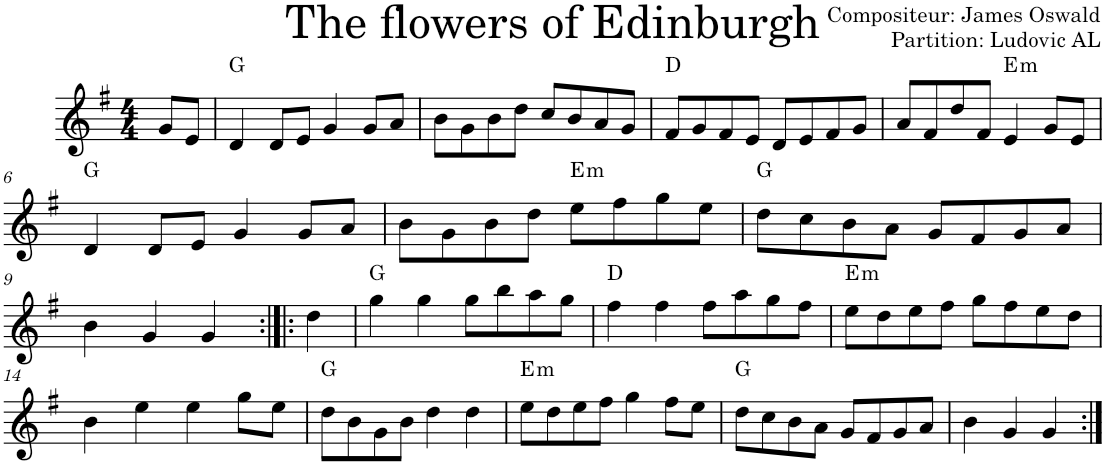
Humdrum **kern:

**kern	**harte
*part1	*part1
*staff1	*
*I"Violon	*
*I'Vln.	*
*clefG2	*
*k[f#]	*
*M4/4	*
=1	=1
8g/L	.
8e/J	.
=2	=2
4d/	G:maj
8d/L	.
8e/J	.
4g/	.
8g/L	.
8a/J	.
=3	=3
8b\L	.
8g\	.
8b\	.
8dd\J	.
8cc/L	.
8b/	.
8a/	.
8g/J	.
=4	=4
8f#/L	D:maj
8g/	.
8f#/	.
8e/J	.
8d/L	.
8e/	.
8f#/	.
8g/J	.
=5	=5
8a/L	.
8f#/	.
8dd/	.
8f#/J	.
!	!LO:H:kt=m
4e/	E:min
8g/L	.
8e/J	.
!!LO:LB:g=z
=6	=6
4d/	G:maj
8d/L	.
8e/J	.
4g/	.
8g/L	.
8a/J	.
=7	=7
8b\L	.
8g\	.
8b\	.
8dd\J	.
!	!LO:H:kt=m
8ee\L	E:min
8ff#\	.
8gg\	.
8ee\J	.
=8	=8
8dd\L	G:maj
8cc\	.
8b\	.
8a\J	.
8g/L	.
8f#/	.
8g/	.
8a/J	.
!!LO:LB:g=z
=9	=9
4b\	.
4g/	.
4g/	.
=10:|!|:	=10:|!|:
4dd\	.
=11	=11
4gg\	G:maj
4gg\	.
8gg\L	.
8bb\	.
8aa\	.
8gg\J	.
=12	=12
4ff#\	D:maj
4ff#\	.
8ff#\L	.
8aa\	.
8gg\	.
8ff#\J	.
=13	=13
!	!LO:H:kt=m
8ee\L	E:min
8dd\	.
8ee\	.
8ff#\J	.
8gg\L	.
8ff#\	.
8ee\	.
8dd\J	.
!!LO:LB:g=z
=14	=14
4b\	.
4ee\	.
4ee\	.
8gg\L	.
8ee\J	.
=15	=15
8dd\L	G:maj
8b\	.
8g\	.
8b\J	.
4dd\	.
4dd\	.
=16	=16
!	!LO:H:kt=m
8ee\L	E:min
8dd\	.
8ee\	.
8ff#\J	.
4gg\	.
8ff#\L	.
8ee\J	.
=17	=17
8dd\L	G:maj
8cc\	.
8b\	.
8a\J	.
8g/L	.
8f#/	.
8g/	.
8a/J	.
=18	=18
4b\	.
4g/	.
4g/	.
=:|!	=:|!
*-	*-
